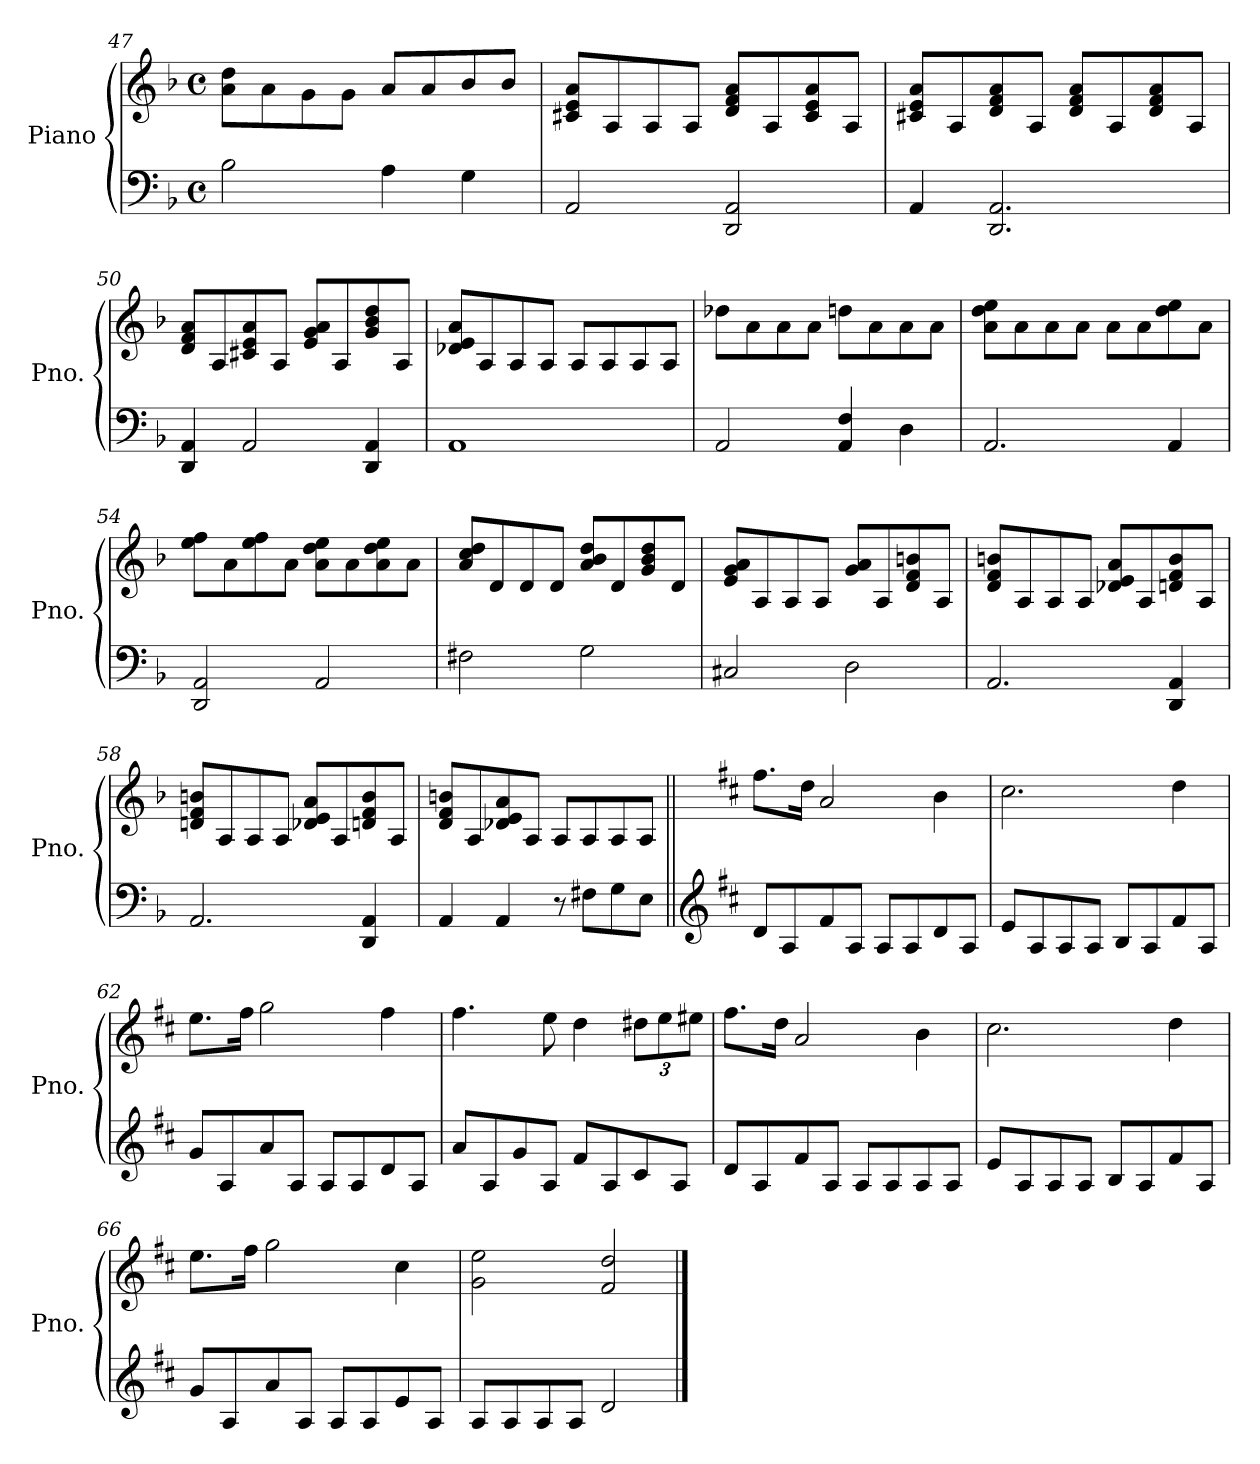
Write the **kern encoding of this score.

**kern	**kern
*part1	*part1
*staff2	*staff1
*I"Piano	*
*I'Pno.	*
*clefF4	*clefG2
*k[b-]	*k[b-]
*M4/4	*M4/4
*met(c)	*met(c)
=47	=47
2B-\	8a\ 8dd\L
.	8a\
.	8g\
.	8g\J
4A\	8a/L
.	8a/
4G\	8b-/
.	8b-/J
=48	=48
2AA/	8c#X/ 8e/ 8a/L
.	8A/
.	8A/
.	8A/J
2DD/ 2AA/	8d/ 8f/ 8a/L
.	8A/
.	8c#/ 8e/ 8a/
.	8A/J
!!LO:LB:g=z
=49	=49
4AA/	8c#X/ 8e/ 8a/L
.	8A/
2.DD/ 2.AA/	8d/ 8f/ 8a/
.	8A/J
.	8d/ 8f/ 8a/L
.	8A/
.	8d/ 8f/ 8a/
.	8A/J
=50	=50
4DD/ 4AA/	8d/ 8f/ 8a/L
.	8A/
2AA/	8c#X/ 8e/ 8a/
.	8A/J
.	8e/ 8g/ 8a/L
.	8A/
4DD/ 4AA/	8g/ 8b-/ 8dd/
.	8A/J
=51	=51
1AA	8d-X/ 8e/ 8a/L
.	8A/
.	8A/
.	8A/J
.	8A/L
.	8A/
.	8A/
.	8A/J
=52	=52
2AA/	8dd-X\L
.	8a\
.	8a\
.	8a\J
4AA/ 4F/	8ddn\L
.	8a\
4D\	8a\
.	8a\J
!!LO:LB:g=z
=53	=53
2.AA/	8a\ 8dd\ 8ee\L
.	8a\
.	8a\
.	8a\J
.	8a\L
.	8a\
4AA/	8dd\ 8ee\
.	8a\J
=54	=54
2DD/ 2AA/	8ee\ 8ff\L
.	8a\
.	8ee\ 8ff\
.	8a\J
2AA/	8a\ 8dd\ 8ee\L
.	8a\
.	8a\ 8dd\ 8ee\
.	8a\J
=55	=55
2F#X\	8a/ 8cc/ 8dd/L
.	8d/
.	8d/
.	8d/J
2G\	8a/ 8b-/ 8dd/L
.	8d/
.	8g/ 8b-/ 8dd/
.	8d/J
=56	=56
2C#X/	8e/ 8g/ 8a/L
.	8A/
.	8A/
.	8A/J
2D\	8g/ 8a/L
.	8A/
.	8d/ 8f/ 8bn/
.	8A/J
!!LO:LB:g=z
=57	=57
2.AA/	8d/ 8f/ 8bn/L
.	8A/
.	8A/
.	8A/J
.	8d-X/ 8e/ 8a/L
.	8A/
4DD/ 4AA/	8dn/ 8f/ 8b/
.	8A/J
=58	=58
2.AA/	8dn/ 8f/ 8bn/L
.	8A/
.	8A/
.	8A/J
.	8d-X/ 8e/ 8a/L
.	8A/
4DD/ 4AA/	8dn/ 8f/ 8b/
.	8A/J
=59	=59
4AA/	8d/ 8f/ 8bn/L
.	8A/
4AA/	8d-X/ 8e/ 8a/
.	8A/J
8r	8A/L
8F#X\L	8A/
8G\	8A/
8E\J	8A/J
!!LO:LB:g=z
=60||	=60||
*clefG2	*
*k[f#c#]	*k[f#c#]
8d/L	8.ff#\L
8A/	.
.	16dd\Jk
8f#/	2a/
8A/J	.
8A/L	.
8A/	.
8d/	4b\
8A/J	.
=61	=61
8e/L	2.cc#\
8A/	.
8A/	.
8A/J	.
8B/L	.
8A/	.
8f#/	4dd\
8A/J	.
=62	=62
8g/L	8.ee\L
8A/	.
.	16ff#\Jk
8a/	2gg\
8A/J	.
8A/L	.
8A/	.
8d/	4ff#\
8A/J	.
=63	=63
8a/L	4.ff#\
8A/	.
8g/	.
8A/J	8ee\
8f#/L	4dd\
8A/	.
*	*Xbrackettup
8c#/	12dd#X\L
.	12ee\
8A/J	.
.	12ee#X\J
!!LO:PB:g=z
=64	=64
8d/L	8.ff#\L
8A/	.
.	16dd\Jk
8f#/	2a/
8A/J	.
8A/L	.
8A/	.
8A/	4b\
8A/J	.
=65	=65
8e/L	2.cc#\
8A/	.
8A/	.
8A/J	.
8B/L	.
8A/	.
8f#/	4dd\
8A/J	.
=66	=66
8g/L	8.ee\L
8A/	.
.	16ff#\Jk
8a/	2gg\
8A/J	.
8A/L	.
8A/	.
8e/	4cc#\
8A/J	.
=67	=67
8A/L	2g\ 2ee\
8A/	.
8A/	.
8A/J	.
2d/	2f#/ 2dd/
==	==
*-	*-
